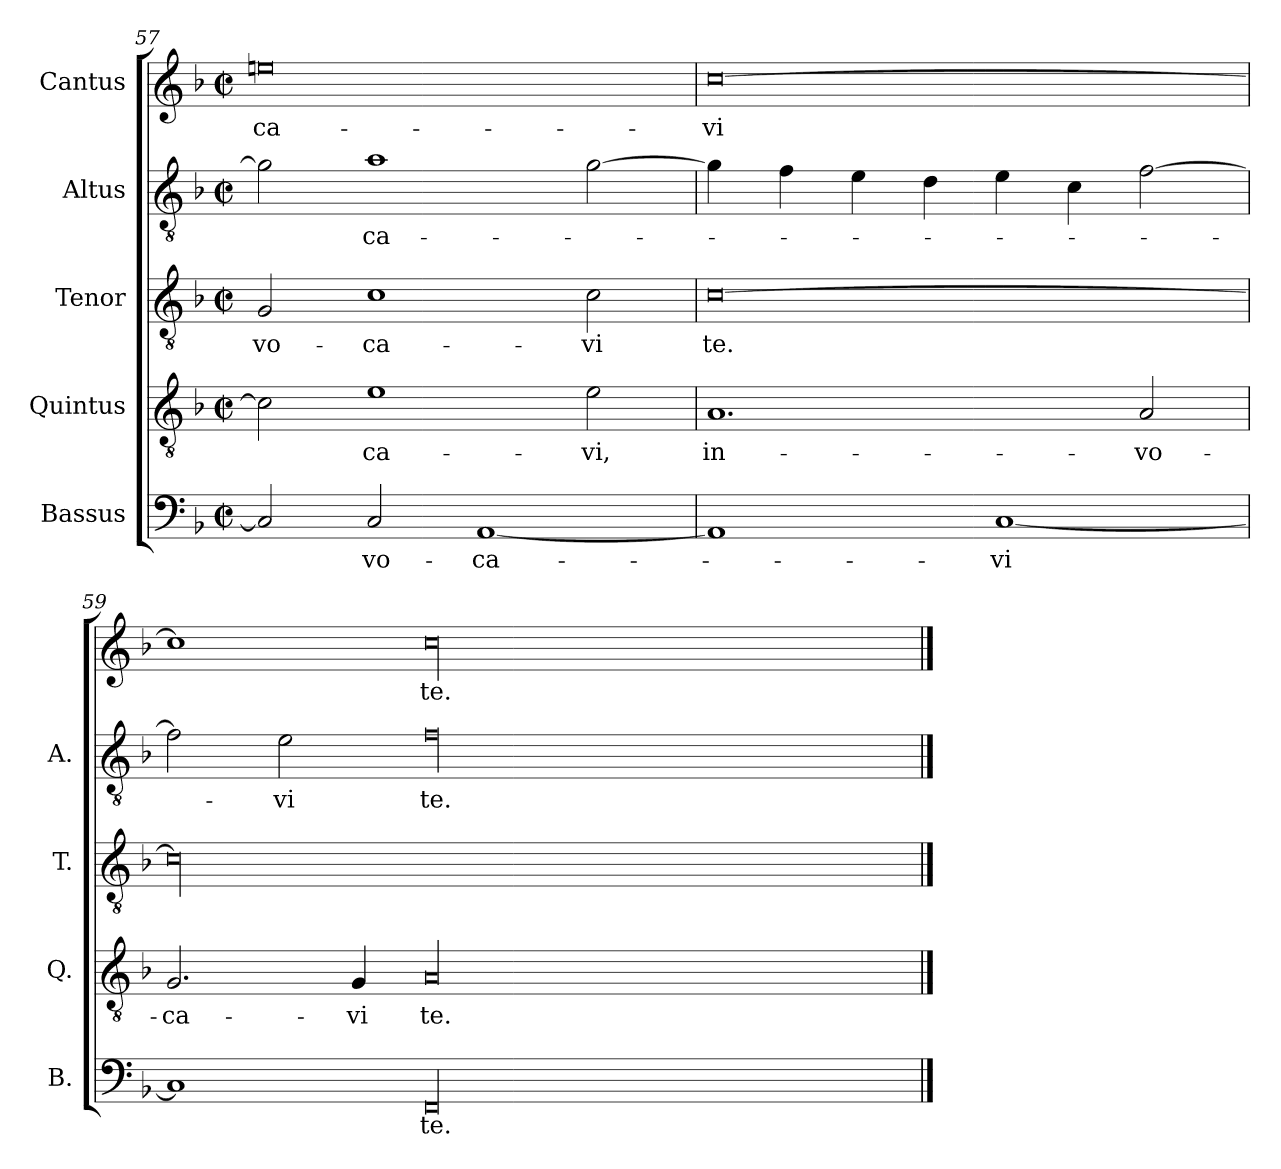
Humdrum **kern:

**kern	**text	**kern	**text	**kern	**text	**kern	**text	**kern	**text
*part5	*part5	*part4	*part4	*part3	*part3	*part2	*part2	*part1	*part1
*staff5	*staff5	*staff4	*staff4	*staff3	*staff3	*staff2	*staff2	*staff1	*staff1
*I"Bassus	*	*I"Quintus	*	*I"Tenor	*	*I"Altus	*	*I"Cantus	*
*I'B.	*	*I'Q.	*	*I'T.	*	*I'A.	*	*	*
*clefF4	*	*clefGv2	*	*clefGv2	*	*clefGv2	*	*clefG2	*
*k[b-]	*	*k[b-]	*	*k[b-]	*	*k[b-]	*	*k[b-]	*
*F:	*	*F:	*	*F:	*	*F:	*	*F:	*
*M2/2	*	*M2/2	*	*M2/2	*	*M2/2	*	*M2/2	*
*met(c|)	*	*met(c|)	*	*met(c|)	*	*met(c|)	*	*met(c|)	*
=57	=57	=57	=57	=57	=57	=57	=57	=57	=57
2C/]	.	2c\]	.	2G/	-vo-	2g\]	.	0een\	-ca-
2C/	-vo-	1e\	-ca-	1c\	-ca-	1a\	-ca-	.	.
[1AA/	-ca-	.	.	.	.	.	.	.	.
.	.	2e\	-vi,	2c\	-vi	[2g\	.	.	.
=58	=58	=58	=58	=58	=58	=58	=58	=58	=58
1AA/]	.	1.A/	in-	[0c\	te.	4g\]	.	[0cc\	-vi
.	.	.	.	.	.	4f\	.	.	.
.	.	.	.	.	.	4e\	.	.	.
.	.	.	.	.	.	4d\	.	.	.
[1C/	-vi	.	.	.	.	4e\	.	.	.
.	.	.	.	.	.	4c\	.	.	.
.	.	2A/	-vo-	.	.	[2f\	.	.	.
=59	=59	=59	=59	=59	=59	=59	=59	=59	=59
1C/]	.	2.G/	-ca-	00c\]	.	2f\]	.	1cc\]	.
.	.	.	.	.	.	2e\	-vi	.	.
.	.	4G/	-vi	.	.	.	.	.	.
00FF/	te.	00A/	te.	.	.	00f\	te.	00cc\	te.
.	.	.	.	1ryy	.	.	.	.	.
==	==	==	==	==	==	==	==	==	==
*-	*-	*-	*-	*-	*-	*-	*-	*-	*-
